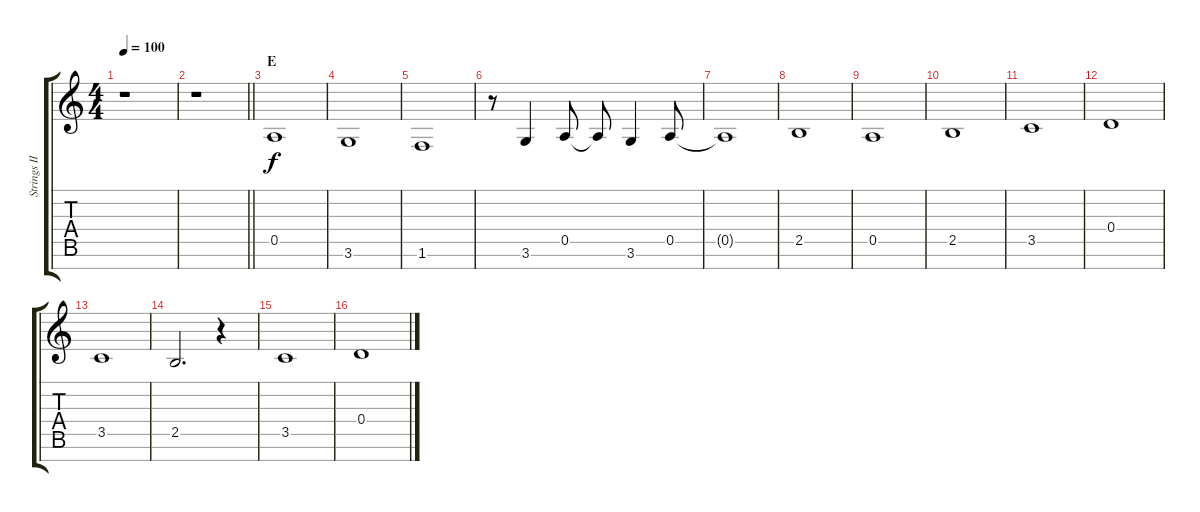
\track ("Strings III" "Strings II") {instrument stringensemble1}
\staff {score tabs}
\tuning (E5 B4 G4 D4 A3 E3 B2) {hide}
\ts (4 4)
\tempo 100
\clef g2
\ks c
r.1{dy f} |
\barLineRight lightlight
r.1 |
\section ("" "E")
0.5.1 |
3.6.1 |
1.6.1 |
r.8 3.6.4 0.5.8 0.5{t}.8 3.6.4 0.5.8 |
0.5{t}.1 |
2.5.1 |
0.5.1 |
2.5.1 |
3.5.1 |
0.4.1 |
3.5.1 |
2.5.2{d} r.4 |
3.5.1 |
0.4.1
